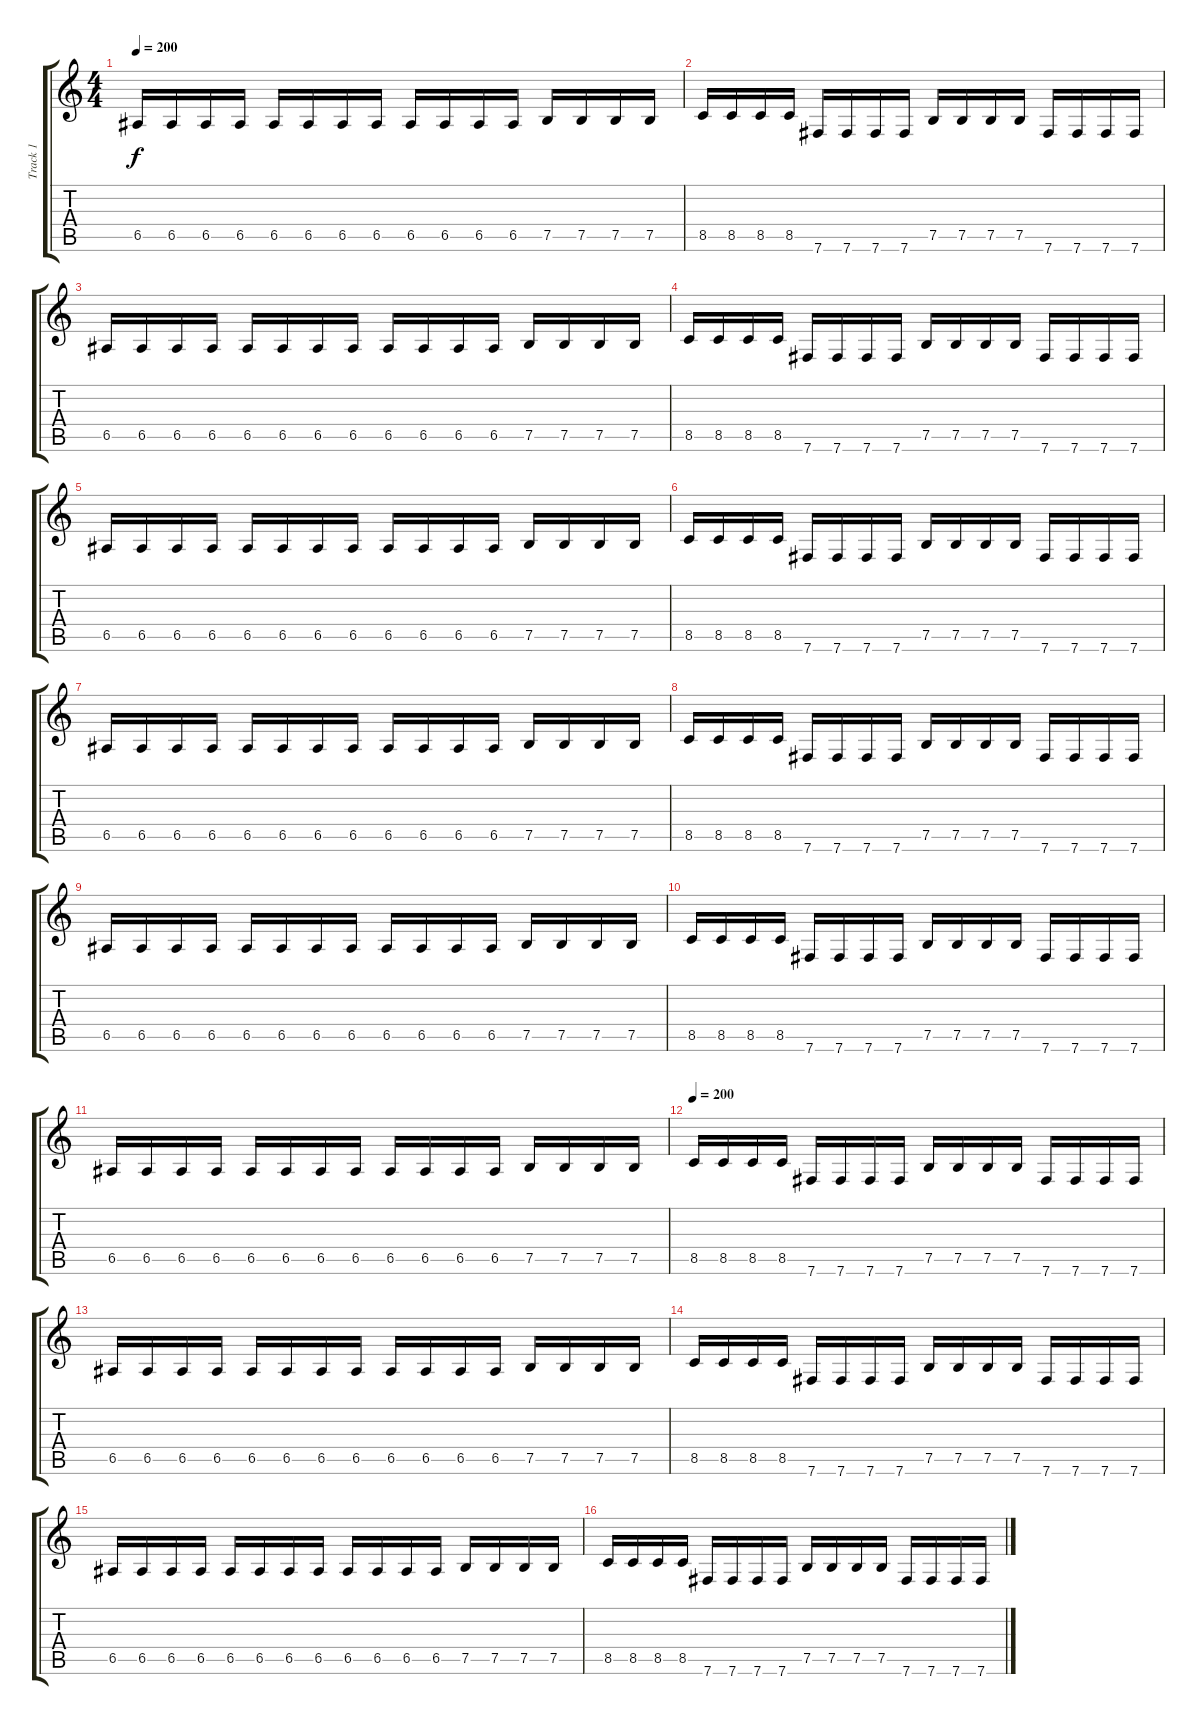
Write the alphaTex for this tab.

\track ("Track 1" "Track 1") {instrument distortionguitar}
\staff {score tabs}
\tuning (B3 Gb3 D3 A2 E2 B1) {hide}
\ts (4 4)
\tempo 200
\clef g2
\ks c
6.5.16{dy f} 6.5.16 6.5.16 6.5.16 6.5.16 6.5.16 6.5.16 6.5.16 6.5.16 6.5.16 6.5.16 6.5.16 7.5.16 7.5.16 7.5.16 7.5.16 |
8.5.16 8.5.16 8.5.16 8.5.16 7.6.16 7.6.16 7.6.16 7.6.16 7.5.16 7.5.16 7.5.16 7.5.16 7.6.16 7.6.16 7.6.16 7.6.16 |
6.5.16 6.5.16 6.5.16 6.5.16 6.5.16 6.5.16 6.5.16 6.5.16 6.5.16 6.5.16 6.5.16 6.5.16 7.5.16 7.5.16 7.5.16 7.5.16 |
8.5.16 8.5.16 8.5.16 8.5.16 7.6.16 7.6.16 7.6.16 7.6.16 7.5.16 7.5.16 7.5.16 7.5.16 7.6.16 7.6.16 7.6.16 7.6.16 |
6.5.16 6.5.16 6.5.16 6.5.16 6.5.16 6.5.16 6.5.16 6.5.16 6.5.16 6.5.16 6.5.16 6.5.16 7.5.16 7.5.16 7.5.16 7.5.16 |
8.5.16 8.5.16 8.5.16 8.5.16 7.6.16 7.6.16 7.6.16 7.6.16 7.5.16 7.5.16 7.5.16 7.5.16 7.6.16 7.6.16 7.6.16 7.6.16 |
6.5.16 6.5.16 6.5.16 6.5.16 6.5.16 6.5.16 6.5.16 6.5.16 6.5.16 6.5.16 6.5.16 6.5.16 7.5.16 7.5.16 7.5.16 7.5.16 |
8.5.16 8.5.16 8.5.16 8.5.16 7.6.16 7.6.16 7.6.16 7.6.16 7.5.16 7.5.16 7.5.16 7.5.16 7.6.16 7.6.16 7.6.16 7.6.16 |
6.5.16 6.5.16 6.5.16 6.5.16 6.5.16 6.5.16 6.5.16 6.5.16 6.5.16 6.5.16 6.5.16 6.5.16 7.5.16 7.5.16 7.5.16 7.5.16 |
8.5.16 8.5.16 8.5.16 8.5.16 7.6.16 7.6.16 7.6.16 7.6.16 7.5.16 7.5.16 7.5.16 7.5.16 7.6.16 7.6.16 7.6.16 7.6.16 |
6.5.16 6.5.16 6.5.16 6.5.16 6.5.16 6.5.16 6.5.16 6.5.16 6.5.16 6.5.16 6.5.16 6.5.16 7.5.16 7.5.16 7.5.16 7.5.16 |
\tempo 200
8.5.16 8.5.16 8.5.16 8.5.16 7.6.16 7.6.16 7.6.16 7.6.16 7.5.16 7.5.16 7.5.16 7.5.16 7.6.16 7.6.16 7.6.16 7.6.16 |
6.5.16 6.5.16 6.5.16 6.5.16 6.5.16 6.5.16 6.5.16 6.5.16 6.5.16 6.5.16 6.5.16 6.5.16 7.5.16 7.5.16 7.5.16 7.5.16 |
8.5.16 8.5.16 8.5.16 8.5.16 7.6.16 7.6.16 7.6.16 7.6.16 7.5.16 7.5.16 7.5.16 7.5.16 7.6.16 7.6.16 7.6.16 7.6.16 |
6.5.16 6.5.16 6.5.16 6.5.16 6.5.16 6.5.16 6.5.16 6.5.16 6.5.16 6.5.16 6.5.16 6.5.16 7.5.16 7.5.16 7.5.16 7.5.16 |
8.5.16 8.5.16 8.5.16 8.5.16 7.6.16 7.6.16 7.6.16 7.6.16 7.5.16 7.5.16 7.5.16 7.5.16 7.6.16 7.6.16 7.6.16 7.6.16
